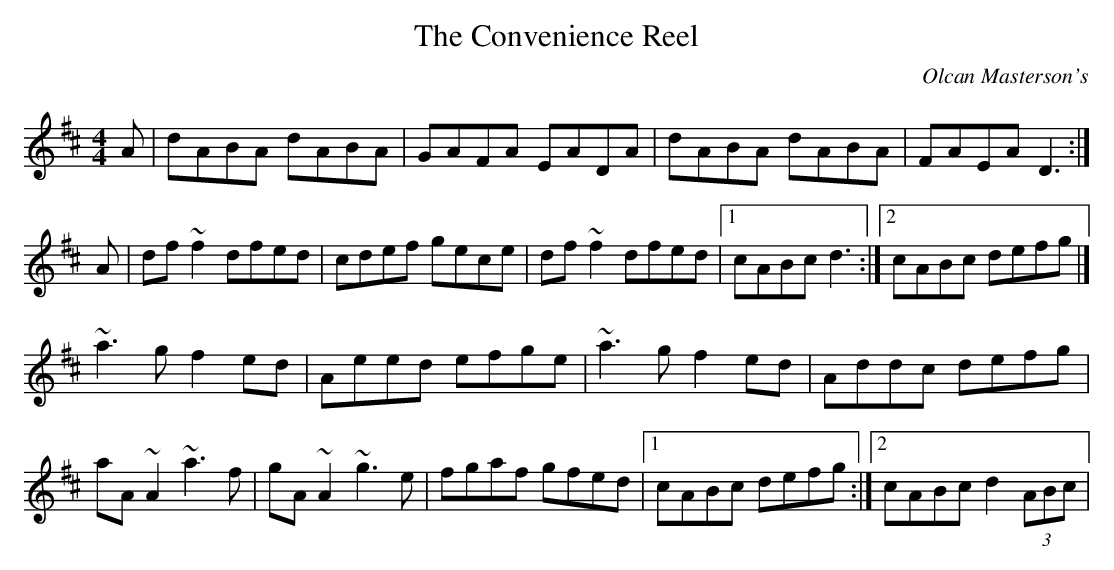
X:1
T:Convenience Reel, The
L:1/8
C:Olcan Masterson's
M:4/4
K:D
A|dABA dABA|GAFA EADA|dABA dABA|FAEA D3:|
A|df~f2 dfed|cdef gece|df~f2 dfed|1 cABc d3:|2 cABc defg|]
~a3g f2ed|Aeed efge|~a3g f2ed|Addc defg|
aA~A2 ~a3f|gA~A2 ~g3e|fgaf gfed|1 cABc defg:|2 cABc d2 (3ABc|
